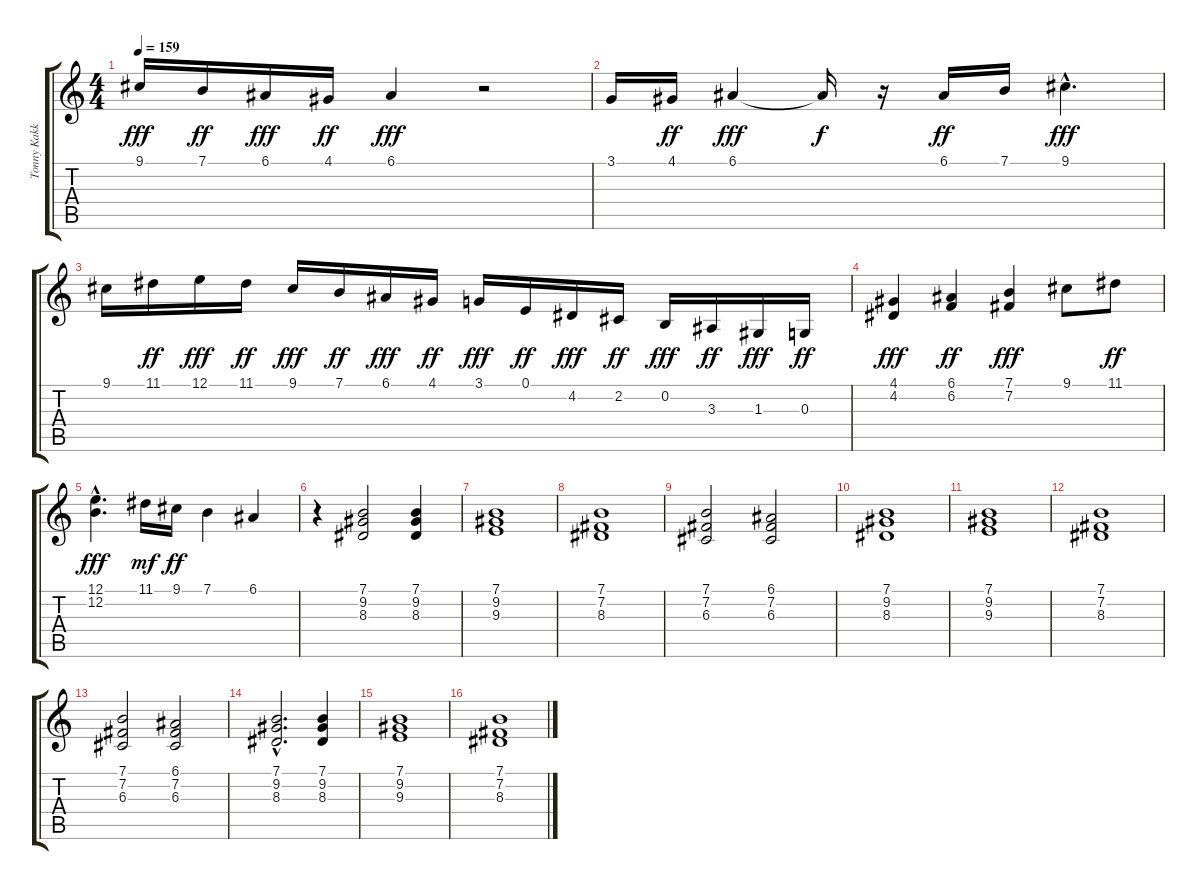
\track ("Tonny Kakko" "Tonny Kakk") {instrument acousticgrandpiano}
\staff {score tabs}
\tuning (E4 B3 G3 D3 A2 E2) {hide}
\ts (4 4)
\tempo 159
\clef g2
\ks c
9.1.16{dy fff} 7.1.16{dy ff} 6.1.16{dy fff} 4.1.16{dy ff} 6.1.4{dy fff} r.2 |
3.1.16 4.1.16{dy ff} 6.1.4{dy fff} 6.1{t}.16{dy f} r.16 6.1.16{dy ff} 7.1.16 9.1{hac}.4{d dy fff} |
9.1.16 11.1.16{dy ff} 12.1.16{dy fff} 11.1.16{dy ff} 9.1.16{dy fff} 7.1.16{dy ff} 6.1.16{dy fff} 4.1.16{dy ff} 3.1.16{dy fff} 0.1.16{dy ff} 4.2.16{dy fff} 2.2.16{dy ff} 0.2.16{dy fff} 3.3.16{dy ff} 1.3.16{dy fff} 0.3.16{dy ff} |
(4.1 4.2).4{dy fff instrument harpsichord} (6.1 6.2).4{dy ff} (7.1 7.2).4{dy fff} 9.1.8 11.1.8{dy ff} |
(12.1{hac} 12.2{hac}).4{d dy fff} 11.1.16{dy mf} 9.1.16{dy ff} 7.1.4 6.1.4 |
r.4 (7.1 9.2 8.3).2{volume 15} (7.1 9.2 8.3).4 |
(7.1 9.2 9.3).1 |
(7.1 7.2 8.3).1 |
(7.1 7.2 6.3).2 (6.1 7.2 6.3).2 |
(7.1 9.2 8.3).1 |
(7.1 9.2 9.3).1 |
(7.1 7.2 8.3).1 |
(7.1 7.2 6.3).2 (6.1 7.2 6.3).2 |
(7.1{hac} 9.2{hac} 8.3{hac}).2{d} (7.1 9.2 8.3).4 |
(7.1 9.2 9.3).1 |
(7.1 7.2 8.3).1
